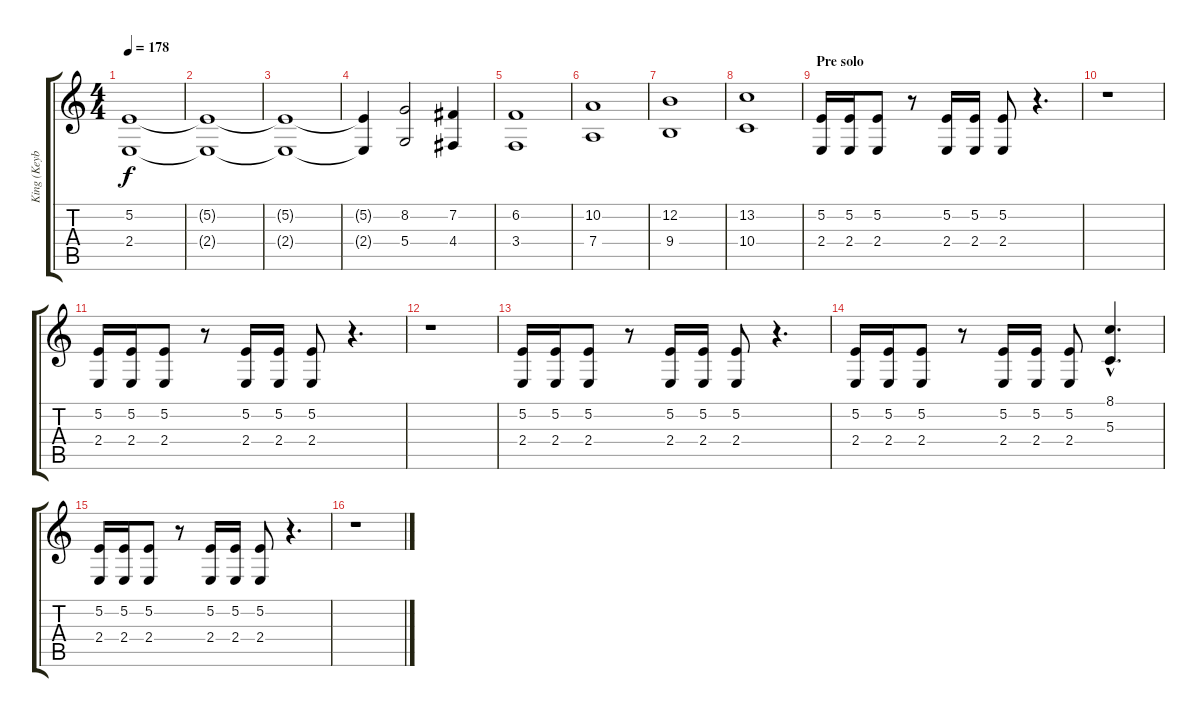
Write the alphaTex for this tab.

\track ("King (Keyboards)" "King (Keyb") {instrument stringensemble1}
\staff {score tabs}
\tuning (E4 B3 G3 D3 A2 E2) {hide}
\ts (4 4)
\tempo 178
\clef g2
\ks c
(5.2 2.4).1{dy f} |
(5.2{t} 2.4{t}).1 |
(5.2{t} 2.4{t}).1 |
(5.2{t} 2.4{t}).4 (8.2 5.4).2 (7.2 4.4).4 |
(6.2 3.4).1 |
(10.2 7.4).1 |
(12.2 9.4).1 |
(13.2 10.4).1 |
\section ("" "Pre solo")
(5.2 2.4).16 (5.2 2.4).16 (5.2 2.4).8 r.8 (5.2 2.4).16 (5.2 2.4).16 (5.2 2.4).8 r.4{d} |
r.1 |
(5.2 2.4).16 (5.2 2.4).16 (5.2 2.4).8 r.8 (5.2 2.4).16 (5.2 2.4).16 (5.2 2.4).8 r.4{d} |
r.1 |
(5.2 2.4).16 (5.2 2.4).16 (5.2 2.4).8 r.8 (5.2 2.4).16 (5.2 2.4).16 (5.2 2.4).8 r.4{d} |
(5.2 2.4).16 (5.2 2.4).16 (5.2 2.4).8 r.8 (5.2 2.4).16 (5.2 2.4).16 (5.2 2.4).8 (8.1{hac} 5.3{hac}).4{d} |
(5.2 2.4).16 (5.2 2.4).16 (5.2 2.4).8 r.8 (5.2 2.4).16 (5.2 2.4).16 (5.2 2.4).8 r.4{d} |
r.1
